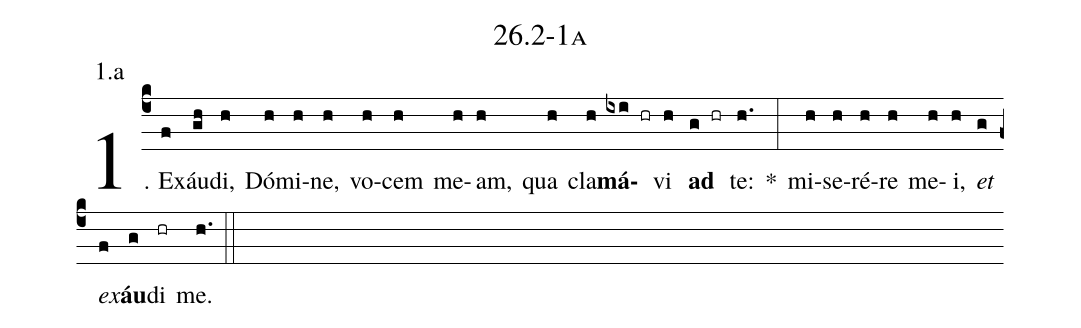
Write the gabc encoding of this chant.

name: 26.2-1a;
annotation: 1.a;
%%
(c4)1. Ex(f)áu(gh)di,(h) Dó(h)mi(h)ne,(h) vo(h)cem(h) me(h)am,(h) qua(h) cla(h)<b>má</b>(ixi hr)vi(h) <b>ad</b>(g hr) te:(h.) *(:) mi(h)se(h)ré(h)re(h) me(h)i,(h) <i>et</i>(g) <i>ex</i>(f)<b>áu</b>(g)di(hr) me.(h.) (::)


%E(h) u(h) o(g) u(f) a(g) e.(h.) (::)
